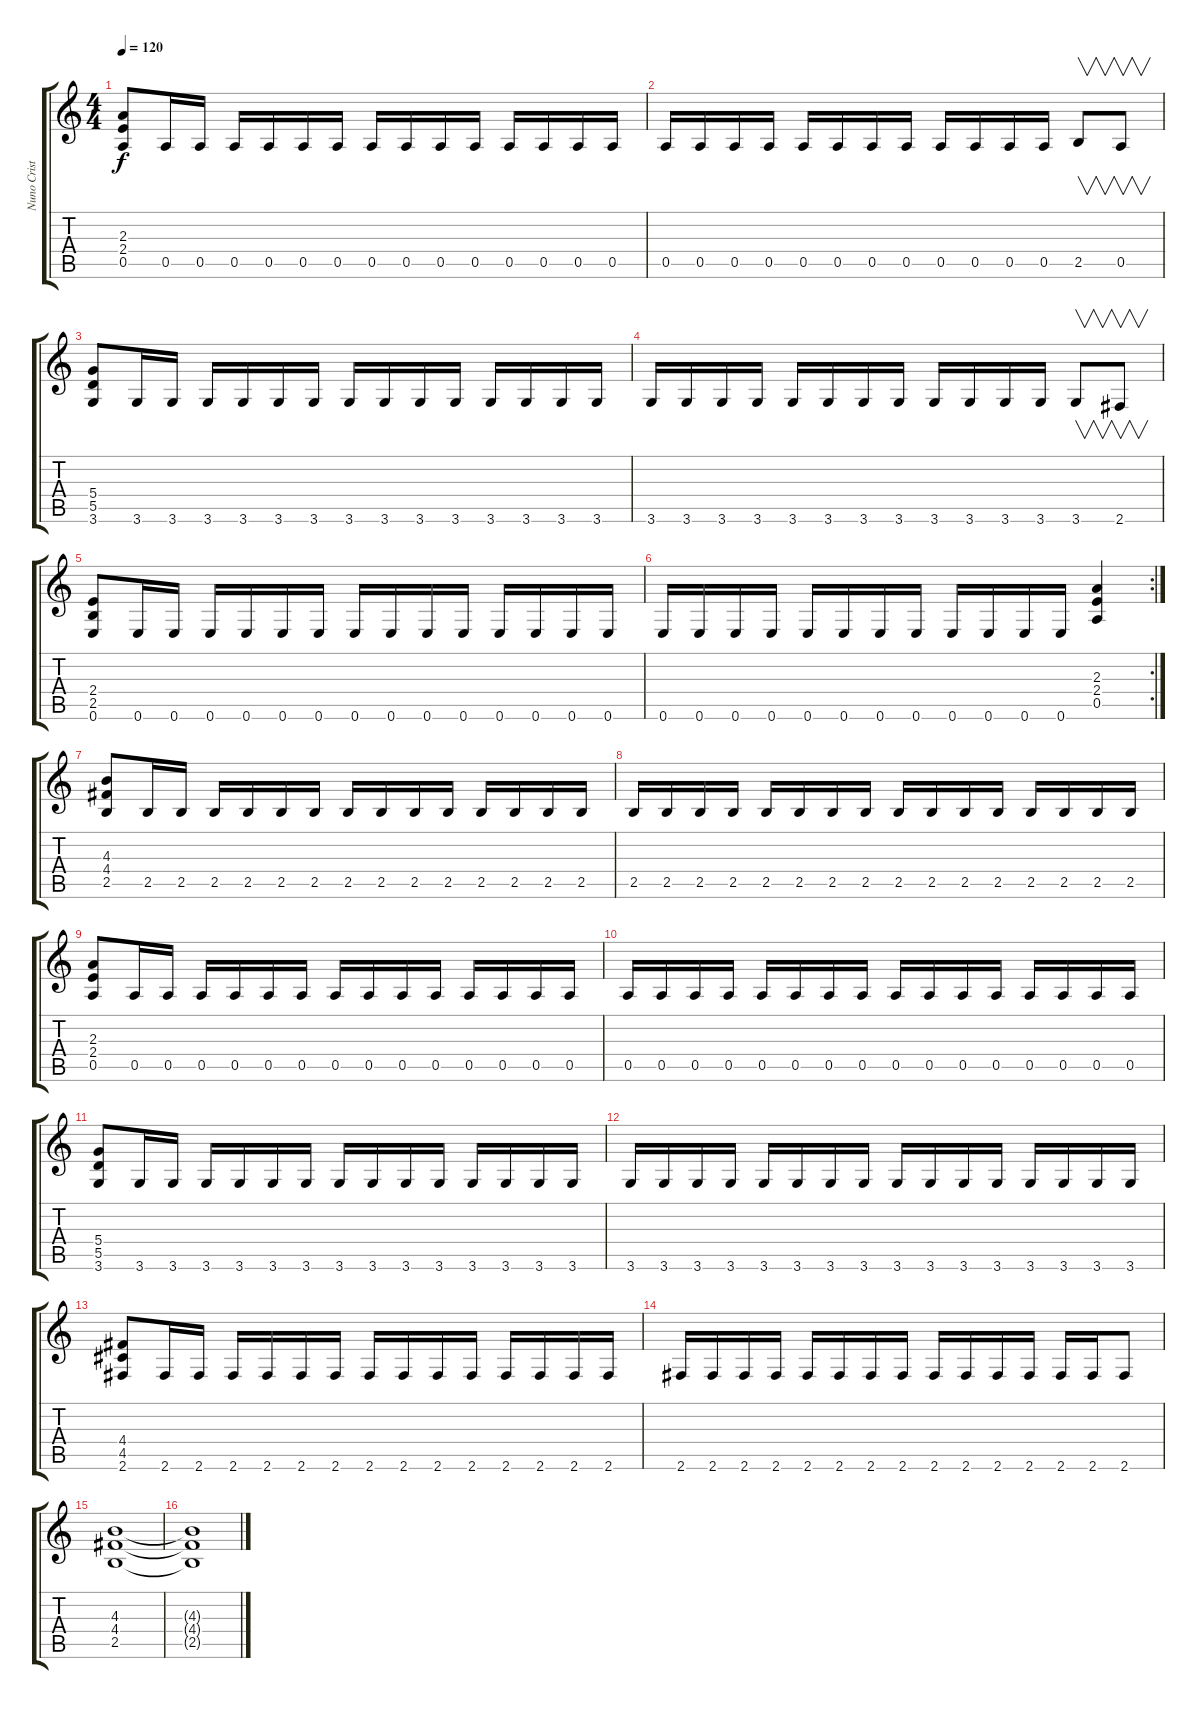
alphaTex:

\track ("Nuno Cristóvão" "Nuno Crist") {instrument electricguitarclean}
\staff {score tabs}
\tuning (E4 B3 G3 D3 A2 E2) {hide}
\ts (4 4)
\tempo 120
\clef g2
\ks c
(2.3 2.4 0.5).8{dy f} 0.5.16 0.5.16 0.5.16 0.5.16 0.5.16 0.5.16 0.5.16 0.5.16 0.5.16 0.5.16 0.5.16 0.5.16 0.5.16 0.5.16 |
0.5.16 0.5.16 0.5.16 0.5.16 0.5.16 0.5.16 0.5.16 0.5.16 0.5.16 0.5.16 0.5.16 0.5.16 2.5.8{v} 0.5.8{v} |
(5.4 5.5 3.6).8 3.6.16 3.6.16 3.6.16 3.6.16 3.6.16 3.6.16 3.6.16 3.6.16 3.6.16 3.6.16 3.6.16 3.6.16 3.6.16 3.6.16 |
3.6.16 3.6.16 3.6.16 3.6.16 3.6.16 3.6.16 3.6.16 3.6.16 3.6.16 3.6.16 3.6.16 3.6.16 3.6.8{v} 2.6.8{v} |
(2.4 2.5 0.6).8 0.6.16 0.6.16 0.6.16 0.6.16 0.6.16 0.6.16 0.6.16 0.6.16 0.6.16 0.6.16 0.6.16 0.6.16 0.6.16 0.6.16 |
\rc 2
0.6.16 0.6.16 0.6.16 0.6.16 0.6.16 0.6.16 0.6.16 0.6.16 0.6.16 0.6.16 0.6.16 0.6.16 (2.3 2.4 0.5).4 |
(4.3 4.4 2.5).8 2.5.16 2.5.16 2.5.16 2.5.16 2.5.16 2.5.16 2.5.16 2.5.16 2.5.16 2.5.16 2.5.16 2.5.16 2.5.16 2.5.16 |
2.5.16 2.5.16 2.5.16 2.5.16 2.5.16 2.5.16 2.5.16 2.5.16 2.5.16 2.5.16 2.5.16 2.5.16 2.5.16 2.5.16 2.5.16 2.5.16 |
(2.3 2.4 0.5).8 0.5.16 0.5.16 0.5.16 0.5.16 0.5.16 0.5.16 0.5.16 0.5.16 0.5.16 0.5.16 0.5.16 0.5.16 0.5.16 0.5.16 |
0.5.16 0.5.16 0.5.16 0.5.16 0.5.16 0.5.16 0.5.16 0.5.16 0.5.16 0.5.16 0.5.16 0.5.16 0.5.16 0.5.16 0.5.16 0.5.16 |
(5.4 5.5 3.6).8 3.6.16 3.6.16 3.6.16 3.6.16 3.6.16 3.6.16 3.6.16 3.6.16 3.6.16 3.6.16 3.6.16 3.6.16 3.6.16 3.6.16 |
3.6.16 3.6.16 3.6.16 3.6.16 3.6.16 3.6.16 3.6.16 3.6.16 3.6.16 3.6.16 3.6.16 3.6.16 3.6.16 3.6.16 3.6.16 3.6.16 |
(4.4 4.5 2.6).8 2.6.16 2.6.16 2.6.16 2.6.16 2.6.16 2.6.16 2.6.16 2.6.16 2.6.16 2.6.16 2.6.16 2.6.16 2.6.16 2.6.16 |
2.6.16 2.6.16 2.6.16 2.6.16 2.6.16 2.6.16 2.6.16 2.6.16 2.6.16 2.6.16 2.6.16 2.6.16 2.6.16 2.6.16 2.6.8 |
(4.3 4.4 2.5).1 |
(4.3{t} 4.4{t} 2.5{t}).1
